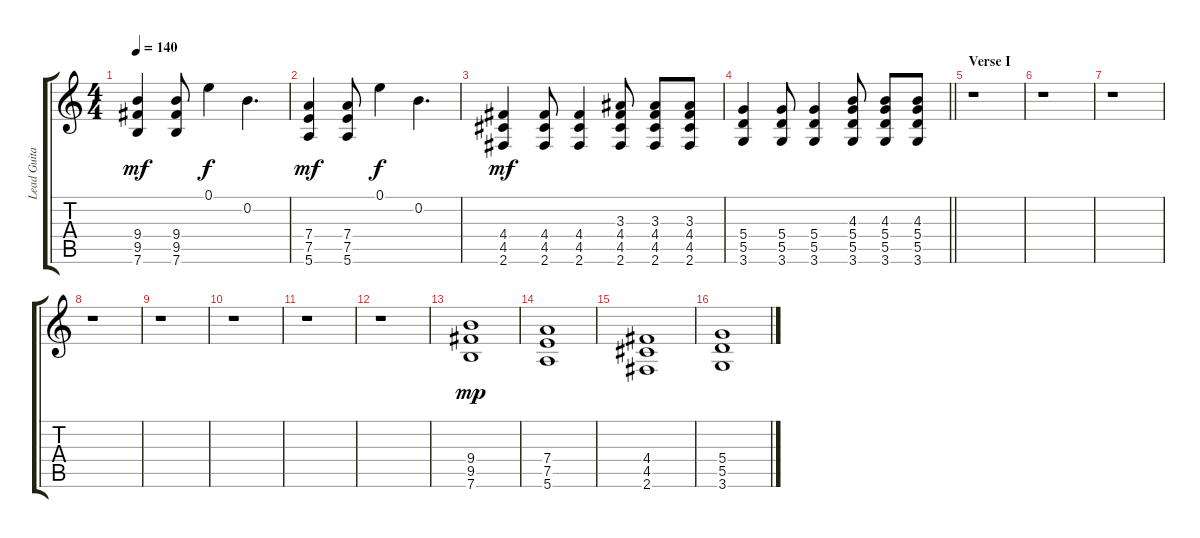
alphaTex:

\track ("Lead Guitar" "Lead Guita") {instrument distortionguitar}
\staff {score tabs}
\tuning (E4 B3 G3 D3 A2 E2) {hide}
\ts (4 4)
\tempo 140
\clef g2
\ks c
(9.4 9.5 7.6).4{dy mf} (9.4 9.5 7.6).8 0.1.4{dy f} 0.2.4{d} |
(7.4 7.5 5.6).4{dy mf} (7.4 7.5 5.6).8 0.1.4{dy f} 0.2.4{d} |
(4.4 4.5 2.6).4{dy mf} (4.4 4.5 2.6).8 (4.4 4.5 2.6).4 (3.3 4.4 4.5 2.6).8 (3.3 4.4 4.5 2.6).8 (3.3 4.4 4.5 2.6).8 |
\barLineRight lightlight
(5.4 5.5 3.6).4 (5.4 5.5 3.6).8 (5.4 5.5 3.6).4 (4.3 5.4 5.5 3.6).8 (4.3 5.4 5.5 3.6).8 (4.3 5.4 5.5 3.6).8 |
\section ("" "Verse I")
r.1 |
r.1 |
r.1 |
r.1 |
r.1 |
r.1 |
r.1 |
r.1 |
(9.4 9.5 7.6).1{dy mp} |
(7.4 7.5 5.6).1 |
(4.4 4.5 2.6).1 |
(5.4 5.5 3.6).1
